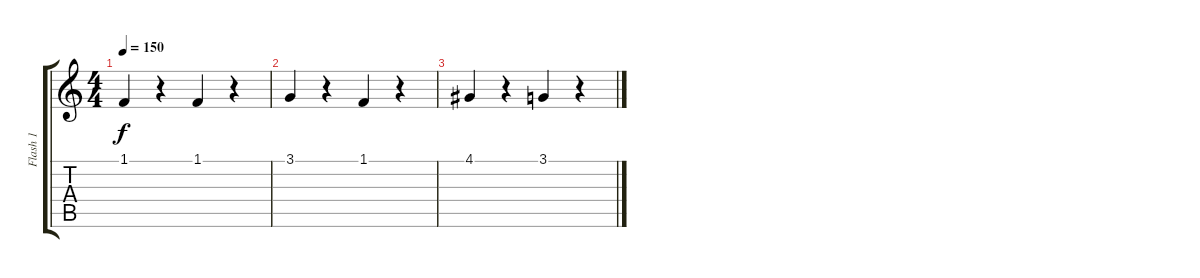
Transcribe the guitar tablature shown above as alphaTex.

\track ("Flash 1" "Flash 1") {instrument electricpiano1}
\staff {score tabs}
\tuning (E4 B3 G3 D3 A2 E2) {hide}
\ts (4 4)
\tempo 150
\clef g2
\ks c
1.1.4{dy f} r.4 1.1.4 r.4 |
3.1.4 r.4 1.1.4 r.4 |
4.1.4 r.4 3.1.4 r.4
